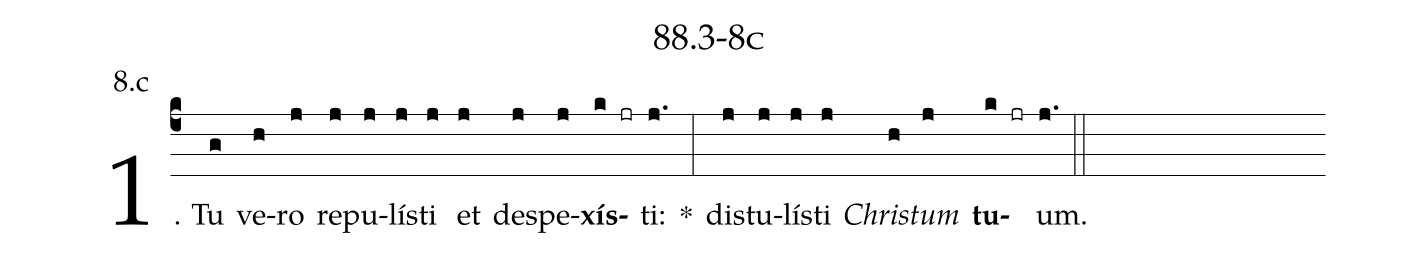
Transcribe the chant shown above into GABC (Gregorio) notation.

name: 88.3-8c;
annotation: 8.c;
%%
(c4)1. Tu(g) ve(h)ro(j) re(j)pu(j)lís(j)ti(j) et(j) de(j)spe(j)<b>xís</b>(k jr)ti:(j.) *(:) dis(j)tu(j)lís(j)ti(j) <i>Chris</i>(h)<i>tum</i>(j) <b>tu</b>(k jr)um.(j.) (::)


%E(j) u(j) o(h) u(j) a(k) e.(j.) (::)
